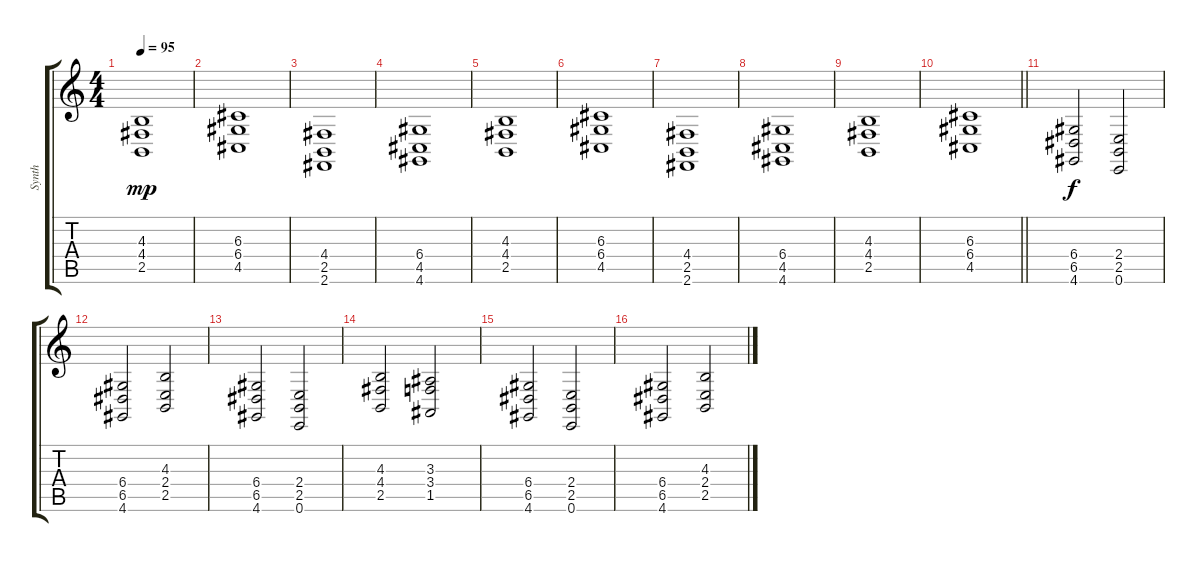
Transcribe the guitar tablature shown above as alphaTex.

\track ("Synth" "Synth") {instrument stringensemble1}
\staff {score tabs}
\tuning (E4 B3 G3 D3 A2 E2) {hide}
\ts (4 4)
\tempo 95
\clef g2
\ks c
(4.3 4.4 2.5).1{dy mp} |
(6.3 6.4 4.5).1 |
(4.4 2.5 2.6).1 |
(6.4 4.5 4.6).1 |
(4.3 4.4 2.5).1 |
(6.3 6.4 4.5).1 |
(4.4 2.5 2.6).1 |
(6.4 4.5 4.6).1 |
(4.3 4.4 2.5).1 |
\barLineRight lightlight
(6.3 6.4 4.5).1 |
(6.4 6.5 4.6).2{dy f} (2.4 2.5 0.6).2 |
(6.4 6.5 4.6).2 (4.3 2.4 2.5).2 |
(6.4 6.5 4.6).2 (2.4 2.5 0.6).2 |
(4.3 4.4 2.5).2 (3.3 3.4 1.5).2 |
(6.4 6.5 4.6).2 (2.4 2.5 0.6).2 |
(6.4 6.5 4.6).2 (4.3 2.4 2.5).2
